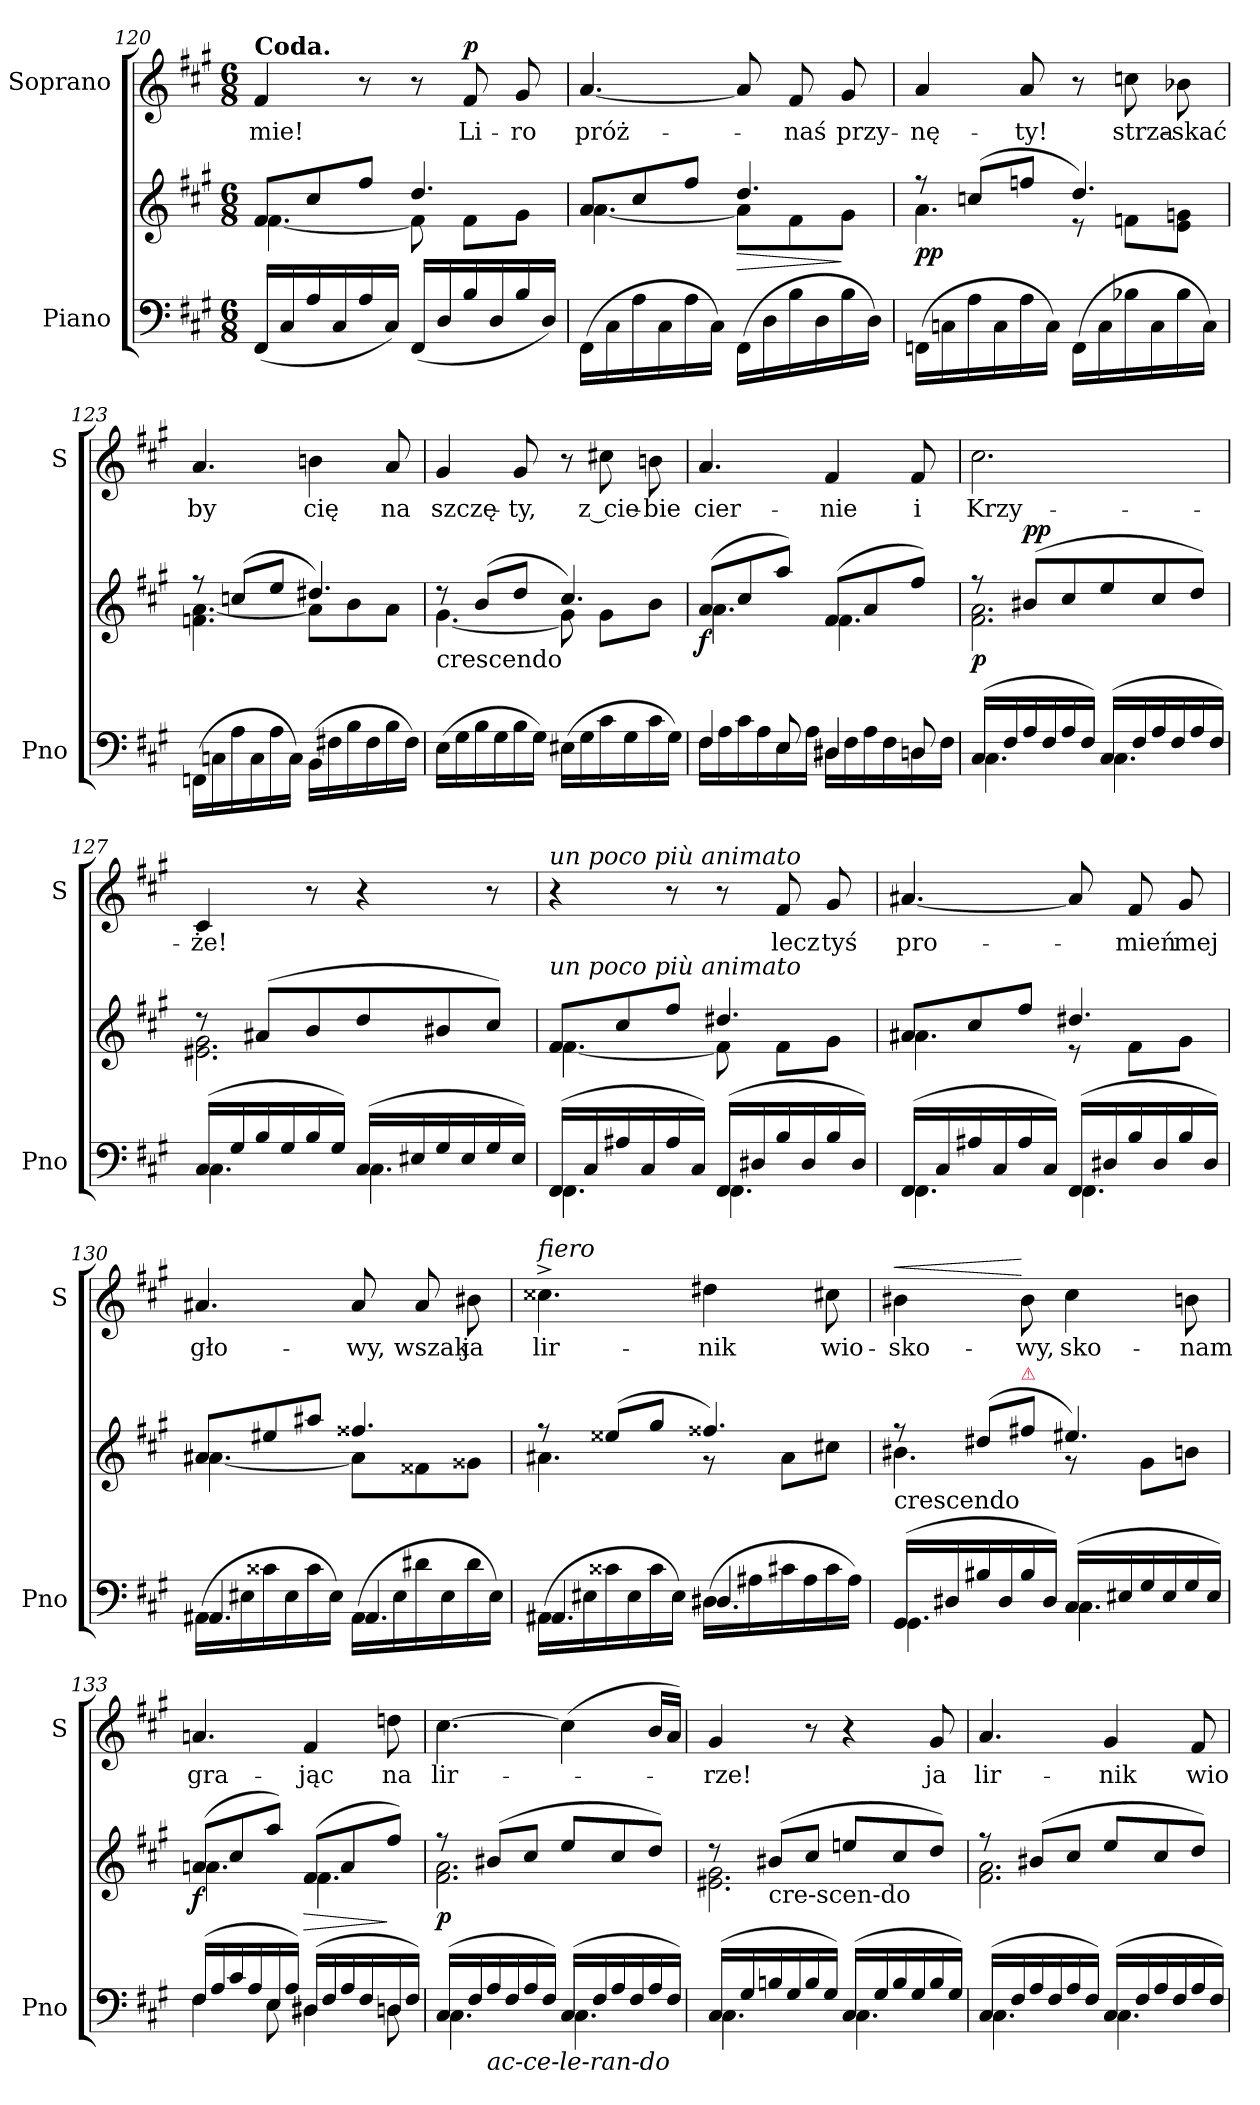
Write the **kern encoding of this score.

**kern	**kern	**dynam	**kern	**text	**dynam
*part2	*part2	*part2	*part1	*part1	*part1
*staff3	*staff2	*staff2/3	*staff1	*staff1	*staff1
*I"Piano	*	*	*I"Soprano	*	*
*I'Pno	*	*	*I'S	*	*
*clefF4	*clefG2	*	*clefG2	*	*
*k[f#c#g#]	*k[f#c#g#]	*	*k[f#c#g#]	*	*
*M6/8	*M6/8	*	*M6/8	*	*
=120	=120	=120	=120	=120	=120
*	*^	*	*	*	*
!	!	!	!	!LO:TX:a:B:t=Coda.	!	!
(16FF#/LL	8f#/L	[4.f#\	.	4f#/	-mie!	.
16C#/	.	.	.	.	.	.
16A/	8cc#/	.	.	.	.	.
16C#/	.	.	.	.	.	.
16A/	8ff#/J	.	.	8r	.	.
16C#/JJ)	.	.	.	.	.	.
(16FF#/LL	4.dd/	8f#\]	.	8r	.	.
16D/	.	.	.	.	.	.
!	!	!	!	!	!	!LO:DY:a
16B/	.	8f#\L	.	8f#/	Li-	p
16D/	.	.	.	.	.	.
16B/	.	8g#\J	.	8g#/	-ro	.
16D/JJ)	.	.	.	.	.	.
=121	=121	=121	=121	=121	=121	=121
(16FF#\LL	8a/L	[4.a\	.	[4.a/	próż-	.
16C#\	.	.	.	.	.	.
16A\	8cc#/	.	.	.	.	.
16C#\	.	.	.	.	.	.
16A\	8ff#/J	.	.	.	.	.
16C#\JJ)	.	.	.	.	.	.
(16FF#\LL	4.dd/	8a\L]	>	8a/]	.	.
16D\	.	.	.	.	.	.
16B\	.	8f#\	.	8f#/	-naś	.
16D\	.	.	.	.	.	.
16B\	.	8g#\J	]	8g#/	przy-	.
16D\JJ)	.	.	.	.	.	.
=122	=122	=122	=122	=122	=122	=122
!	!	!	!LO:DY:b	!	!	!
(16FFn\LL	8r	4.a\	pp	4a/	-nę-	.
16Cn\	.	.	.	.	.	.
16A\	(8ccn/L	.	.	.	.	.
16C\	.	.	.	.	.	.
16A\	8ffn/J	.	.	8a/	-ty!	.
16C\JJ)	.	.	.	.	.	.
(16FF\LL	4.dd/)	8r	.	8r	.	.
16C\	.	.	.	.	.	.
16B-X\	.	8fn\L	.	8ccn\	strza-	.
16C\	.	.	.	.	.	.
16B-\	.	8e\ 8gn\J	.	8b-X\	-skać	.
16C\JJ)	.	.	.	.	.	.
=123	=123	=123	=123	=123	=123	=123
(16FFn\LL	8r	4.fn\ [4.a\	.	4.a/	by	.
16Cn\	.	.	.	.	.	.
16A\	(8ccn/L	.	.	.	.	.
16C\	.	.	.	.	.	.
16A\	8ee/J	.	.	.	.	.
16C\JJ)	.	.	.	.	.	.
(16BB\LL	4.dd#X/)	8a\L]	.	4bn\	cię	.
16F#X\	.	.	.	.	.	.
16B\	.	8b\	.	.	.	.
16F#\	.	.	.	.	.	.
16B\	.	8a\J	.	8a/	na	.
16F#\JJ)	.	.	.	.	.	.
=124	=124	=124	=124	=124	=124	=124
!	!LO:TX:b:t=crescendo	!	!	!	!	!
(16E\LL	8r	[4.g#\	.	4g#/	szczę-	.
16G#\	.	.	.	.	.	.
16B\	(8b/L	.	.	.	.	.
16G#\	.	.	.	.	.	.
16B\	8dd/J	.	.	8g#/	-ty,	.
16G#\JJ)	.	.	.	.	.	.
(16E#X\LL	4.cc#/)	8g#\]	.	8r	.	.
16G#\	.	.	.	.	.	.
16c#\	.	8g#\L	.	8cc#X\	z cie-	.
16G#\	.	.	.	.	.	.
16c#\	.	8b\J	.	8bn\	-bie	.
16G#\JJ)	.	.	.	.	.	.
=125	=125	=125	=125	=125	=125	=125
*^	*	*	*	*	*	*
!	!	!	!	!LO:DY:b	!	!	!
4F#/	16F#\LL	(<8a/L	4.a\	f	4.a/	cier-	.
.	16A\	.	.	.	.	.	.
.	16c#\	8cc#/	.	.	.	.	.
.	16A\	.	.	.	.	.	.
8E/	16E\	8aa/J)	.	.	.	.	.
.	16A\JJ	.	.	.	.	.	.
4D#X/	16D#X\LL	(<8f#/L	4.f#\	.	4f#/	-nie	.
.	16F#\	.	.	.	.	.	.
.	16A\	8a/	.	.	.	.	.
.	16F#\	.	.	.	.	.	.
8Dn/	16D\	8ff#/J)	.	.	8f#/	i	.
.	16F#\JJ	.	.	.	.	.	.
=126	=126	=126	=126	=126	=126	=126	=126
!	!	!	!	!LO:DY:b	!	!	!
(<16C#/LL	4.C#\	8r	2.f#\ 2.a\	p	2.cc#\	Krzy-	.
16F#/	.	.	.	.	.	.	.
!	!	!	!	!LO:DY:a	!	!	!
16A/	.	(<8b#X/L	.	pp	.	.	.
16F#/	.	.	.	.	.	.	.
16A/	.	8cc#/	.	.	.	.	.
16F#/JJ)	.	.	.	.	.	.	.
(<16C#/LL	4.C#\	8ee/	.	.	.	.	.
16F#/	.	.	.	.	.	.	.
16A/	.	8cc#/	.	.	.	.	.
16F#/	.	.	.	.	.	.	.
16A/	.	8dd/J)	.	.	.	.	.
16F#/JJ)	.	.	.	.	.	.	.
=127	=127	=127	=127	=127	=127	=127	=127
(<16C#/LL	4.C#\	8r	2.e#X\ 2.g#\	.	4c#/	-że!	.
16G#/	.	.	.	.	.	.	.
16B/	.	(<8a#X/L	.	.	.	.	.
16G#/	.	.	.	.	.	.	.
16B/	.	8b/	.	.	8r	.	.
16G#/JJ)	.	.	.	.	.	.	.
(<16C#/LL	4.C#\	8dd/	.	.	4r	.	.
16E#X/	.	.	.	.	.	.	.
16G#/	.	8b#X/	.	.	.	.	.
16E#/	.	.	.	.	.	.	.
16G#/	.	8cc#/J)	.	.	8r	.	.
16E#/JJ)	.	.	.	.	.	.	.
=128	=128	=128	=128	=128	=128	=128	=128
!	!	!	!	!	!LO:TX:a:i:t=un poco più animato	!	!
!	!	!LO:TX:a:i:t=un poco più animato	!	!	!	!	!
(<16FF#/LL	4.FF#\	8f#/L	[4.f#\	.	4r	.	.
16C#/	.	.	.	.	.	.	.
16A#X/	.	8cc#/	.	.	.	.	.
16C#/	.	.	.	.	.	.	.
16A#/	.	8ff#/J	.	.	8r	.	.
16C#/JJ)	.	.	.	.	.	.	.
(<16FF#/LL	4.FF#\	4.dd#X/	8f#\]	.	8r	.	.
16D#X/	.	.	.	.	.	.	.
16B/	.	.	8f#\L	.	8f#/	lecz	.
16D#/	.	.	.	.	.	.	.
16B/	.	.	8g#\J	.	8g#/	tyś	.
16D#/JJ)	.	.	.	.	.	.	.
=129	=129	=129	=129	=129	=129	=129	=129
(<16FF#/LL	4.FF#\	8a#X/L	4.a#X\	.	[4.a#X/	pro-	.
16C#/	.	.	.	.	.	.	.
16A#X/	.	8cc#/	.	.	.	.	.
16C#/	.	.	.	.	.	.	.
16A#/	.	8ff#/J	.	.	.	.	.
16C#/JJ)	.	.	.	.	.	.	.
(<16FF#/LL	4.FF#\	4.dd#X/	8r	.	8a#/]	.	.
16D#X/	.	.	.	.	.	.	.
16B/	.	.	8f#\L	.	8f#/	-mień	.
16D#/	.	.	.	.	.	.	.
16B/	.	.	8g#\J	.	8g#/	mej	.
16D#/JJ)	.	.	.	.	.	.	.
=130	=130	=130	=130	=130	=130	=130	=130
(16AA#X\LL	4.AA#X/	8a#X/L	[4.a#X\	.	4.a#X/	gło-	.
16E#X\	.	.	.	.	.	.	.
16c##X\	.	8ee#X/	.	.	.	.	.
16E#\	.	.	.	.	.	.	.
16c##\	.	8aa#X/J	.	.	.	.	.
16E#\JJ)	.	.	.	.	.	.	.
(16AA#\LL	4.AA#/	4.ff##X/	8a#\L]	.	8a#/	-wy,	.
16E#\	.	.	.	.	.	.	.
16d#X\	.	.	8f##X\	.	8a#/	wszak	.
16E#\	.	.	.	.	.	.	.
16d#\	.	.	8g##X\J	.	8b#X\	ja	.
16E#\JJ)	.	.	.	.	.	.	.
=131	=131	=131	=131	=131	=131	=131	=131
!	!	!	!	!	!LO:TX:a:i:t=fiero	!	!
(16AA#X\LL	4.AA#X/	8r	4.a#X\	.	4.cc##X^\	lir-	.
16E#X\	.	.	.	.	.	.	.
16c##X\	.	(8ee##X/L	.	.	.	.	.
16E#\	.	.	.	.	.	.	.
16c##\	.	8gg#/J	.	.	.	.	.
16E#\JJ)	.	.	.	.	.	.	.
(16D#X\LL	4.D#X/	4.ff##X/)	8r	.	4dd#X\	-nik	.
16A#X\	.	.	.	.	.	.	.
16c#X\	.	.	8a#\L	.	.	.	.
16A#\	.	.	.	.	.	.	.
16c#\	.	.	8cc#X\J	.	8cc#X\	wio-	.
16A#\JJ)	.	.	.	.	.	.	.
=132	=132	=132	=132	=132	=132	=132	=132
!	!	!LO:TX:b:t=crescendo	!	!	!	!	!
!	!	!	!	!	!	!	!LO:HP:a
(<16GG#/LL	4.GG#\	8r	4.b#X\	.	4b#X\	-sko-	<
16D#X/	.	.	.	.	.	.	.
16B#X/	.	(8dd#X/L	.	.	.	.	.
16D#/	.	.	.	.	.	.	.
!	!	!LO:TX:a:color=crimson:t=⚠	!	!	!	!	!
16B#/	.	8ff#X/J	.	.	8b#\	-wy,	[
16D#/JJ)	.	.	.	.	.	.	.
(<16C#/LL	4.C#\	4.ee#X/)	8r	.	4cc#\	sko-	.
16E#X/	.	.	.	.	.	.	.
16G#/	.	.	8g#\L	.	.	.	.
16E#/	.	.	.	.	.	.	.
16G#/	.	.	8bn\J	.	8bn\	-nam	.
16E#/JJ)	.	.	.	.	.	.	.
=133	=133	=133	=133	=133	=133	=133	=133
!	!	!	!	!LO:DY:b	!	!	!
(16F#/LL	4F#\	(<8an/L	4.a\	f	4.an/	gra-	.
16A/	.	.	.	.	.	.	.
16c#/	.	8cc#/	.	.	.	.	.
16A/	.	.	.	.	.	.	.
16E/	8E\	8aa/J)	.	.	.	.	.
16A/JJ)	.	.	.	.	.	.	.
(16D#X/LL	4D#X\	(<8f#/L	4.f#\	>	4f#/	-jąc	.
16F#/	.	.	.	.	.	.	.
16A/	.	8a/	.	.	.	.	.
16F#/	.	.	.	.	.	.	.
16Dn/	8D\	8ff#/J)	.	]	8ddn\	na	.
16F#/JJ)	.	.	.	.	.	.	.
=134	=134	=134	=134	=134	=134	=134	=134
!	!	!	!	!LO:DY:b	!	!	!
(<16C#/LL	4.C#\	8r	2.f#\ 2.a\	p	[4.cc#\	lir-	.
16F#/	.	.	.	.	.	.	.
!LO:TX:b:i:t=ac-ce-le-ran-do	!	!	!	!	!	!	!
16A/	.	(<8b#X/L	.	.	.	.	.
16F#/	.	.	.	.	.	.	.
16A/	.	8cc#/J	.	.	.	.	.
16F#/JJ)	.	.	.	.	.	.	.
(<16C#/LL	4.C#\	8ee/L	.	.	(4cc#\]	.	.
16F#/	.	.	.	.	.	.	.
16A/	.	8cc#/	.	.	.	.	.
16F#/	.	.	.	.	.	.	.
16A/	.	8dd/J)	.	.	16b/LL	.	.
16F#/JJ)	.	.	.	.	16a/JJ)	.	.
=135	=135	=135	=135	=135	=135	=135	=135
(<16C#/LL	4.C#\	8r	2.e#X\ 2.g#\	.	4g#/	-rze!	.
16G#/	.	.	.	.	.	.	.
!	!	!LO:TX:b:t=cre-scen-do	!	!	!	!	!
16Bn/	.	(<8b#X/L	.	.	.	.	.
16G#/	.	.	.	.	.	.	.
16B/	.	8cc#/J	.	.	8r	.	.
16G#/JJ)	.	.	.	.	.	.	.
(<16C#/LL	4.C#\	8een/L	.	.	4r	.	.
16G#/	.	.	.	.	.	.	.
16B/	.	8cc#/	.	.	.	.	.
16G#/	.	.	.	.	.	.	.
16B/	.	8dd/J)	.	.	8g#/	ja	.
16G#/JJ)	.	.	.	.	.	.	.
=136	=136	=136	=136	=136	=136	=136	=136
(<16C#/LL	4.C#\	8r	2.f#\ 2.a\	.	4.a/	lir-	.
16F#/	.	.	.	.	.	.	.
16A/	.	(<8b#X/L	.	.	.	.	.
16F#/	.	.	.	.	.	.	.
16A/	.	8cc#/J	.	.	.	.	.
16F#/JJ)	.	.	.	.	.	.	.
(<16C#/LL	4.C#\	8ee/L	.	.	4g#/	-nik	.
16F#/	.	.	.	.	.	.	.
16A/	.	8cc#/	.	.	.	.	.
16F#/	.	.	.	.	.	.	.
16A/	.	8dd/J)	.	.	8f#/	wio-	.
16F#/JJ)	.	.	.	.	.	.	.
*v	*v	*	*	*	*	*	*
*	*v	*v	*	*	*	*
=	=	=	=	=	=
*-	*-	*-	*-	*-	*-
